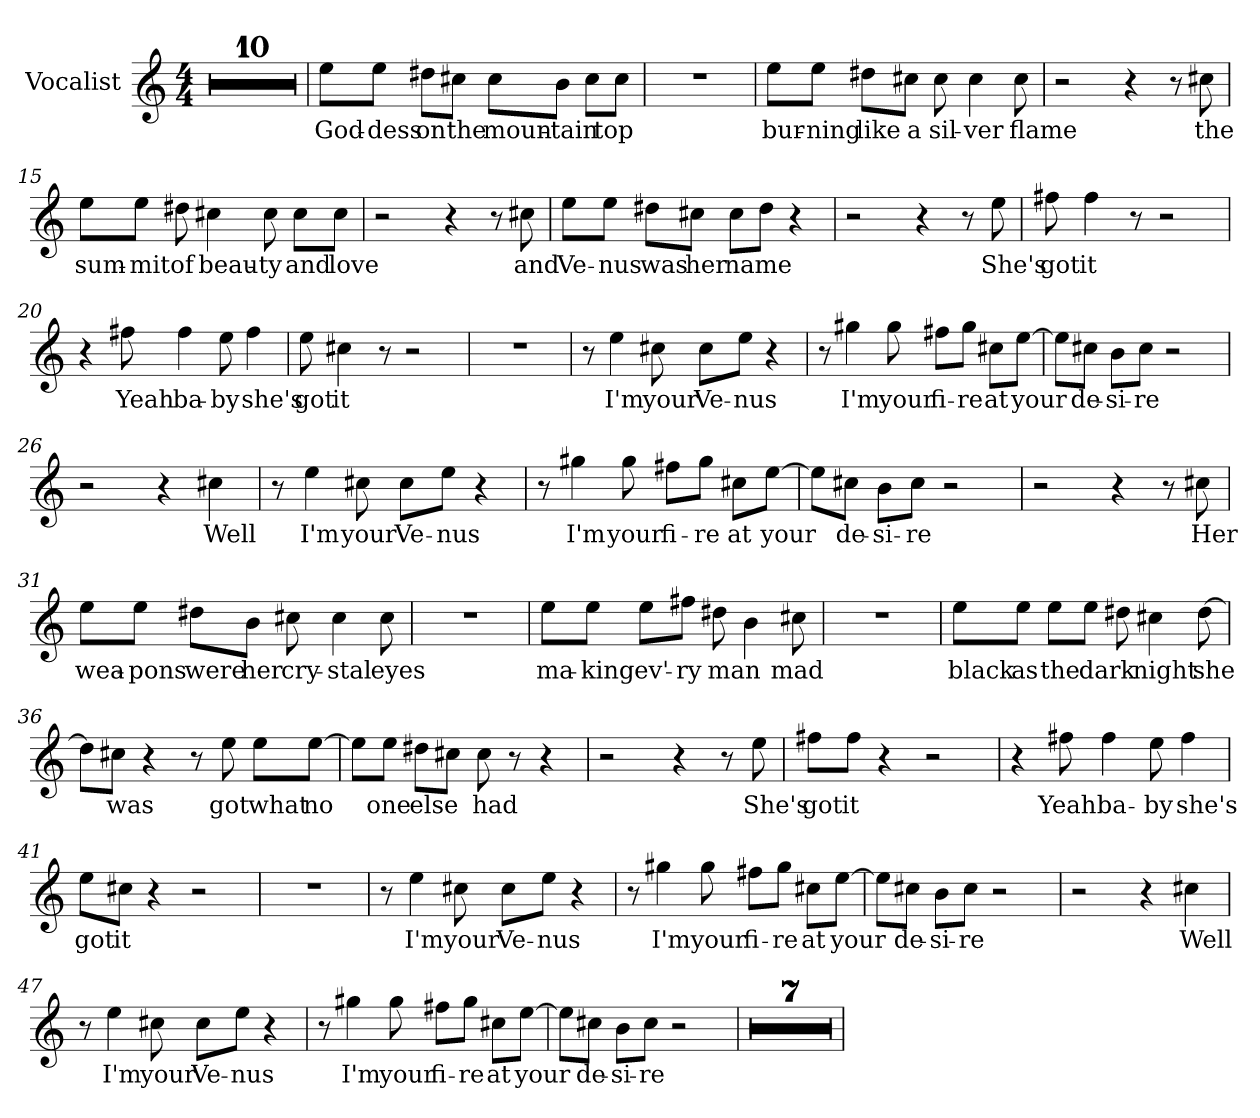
**kern	**text
*part1	*part1
*staff1	*staff1
*I"Vocalist	*
*clefG2	*
*M4/4	*
=1	=1
*clefG2	*
*M4/4	*
1r	.
=2	=2
1r	.
=3	=3
1r	.
=4	=4
1r	.
=5	=5
1r	.
=6	=6
1r	.
=7	=7
1r	.
=8	=8
1r	.
=9	=9
1r	.
=10	=10
1r	.
=11	=11
8ee\L	God-
8ee\J	-dess
8dd#X\L	on
8cc#X\J	the
8cc#\L	moun-
8b\J	-tain
8cc#\L	_
8cc#\J	top
=12	=12
1r	.
=13	=13
8ee\L	bur-
8ee\J	-ning
8dd#X\L	like
8cc#X\J	a
8cc#	sil-
4cc#	-ver
8cc#	flame
=14	=14
2r	.
4r	.
8r	.
8cc#X	the
=15	=15
8ee\L	sum-
8ee\J	-mit
8dd#X	of
4cc#X	beau-
8cc#	-ty
8cc#\L	and
8cc#\J	love
=16	=16
2r	.
4r	.
8r	.
8cc#X	and
=17	=17
8ee\L	Ve-
8ee\J	-nus
8dd#X\L	was
8cc#X\J	her
8cc#\L	name
8dd#\J	_
4r	.
=18	=18
2r	.
4r	.
8r	.
8ee	She's
=19	=19
8ff#X	got
4ff#	it
8r	.
2r	.
=20	=20
4r	.
8ff#X	Yeah
4ff#	ba-
8ee	-by
4ff#	she's
=21	=21
8ee	got
4cc#X	it
8r	.
2r	.
=22	=22
1r	.
=23	=23
8r	.
4ee	I'm
8cc#X	your
8cc#\L	Ve-
8ee\J	-nus
4r	.
=24	=24
8r	.
4gg#X	I'm
8gg#	your
8ff#X\L	fi-
8gg#\J	-re
8cc#X\L	at
[8ee\J	your
=25	=25
8ee\L]	_
8cc#X\J	de-
8b\L	-si-
8cc#\J	-re
2r	.
=26	=26
2r	.
4r	.
4cc#X	Well
=27	=27
8r	.
4ee	I'm
8cc#X	your
8cc#\L	Ve-
8ee\J	-nus
4r	.
=28	=28
8r	.
4gg#X	I'm
8gg#	your
8ff#X\L	fi-
8gg#\J	-re
8cc#X\L	at
[8ee\J	your
=29	=29
8ee\L]	_
8cc#X\J	de-
8b\L	-si-
8cc#\J	-re
2r	.
=30	=30
2r	.
4r	.
8r	.
8cc#X	Her
=31	=31
8ee\L	wea-
8ee\J	-pons
8dd#X\L	were
8b\J	her
8cc#X	cry-
4cc#	-stal
8cc#	eyes
=32	=32
1r	.
=33	=33
8ee\L	ma-
8ee\J	-king
8ee\L	ev'-
8ff#X\J	-ry
8dd#X	man
4b	_
8cc#X	mad
=34	=34
1r	.
=35	=35
8ee\L	black
8ee\J	as
8ee\L	the
8ee\J	dark
8dd#X	_
4cc#X	night
[8dd#	she
=36	=36
8dd#\L]	_
8cc#X\J	was
4r	.
8r	.
8ee	got
8ee\L	what
[8ee\J	no
=37	=37
8ee\L]	_
8ee\J	one
8dd#X\L	else
8cc#X\J	_
8cc#	had
8r	.
4r	.
=38	=38
2r	.
4r	.
8r	.
8ee	She's
=39	=39
8ff#X\L	got
8ff#\J	it
4r	.
2r	.
=40	=40
4r	.
8ff#X	Yeah
4ff#	ba-
8ee	-by
4ff#	she's
=41	=41
8ee\L	got
8cc#X\J	it
4r	.
2r	.
=42	=42
1r	.
=43	=43
8r	.
4ee	I'm
8cc#X	your
8cc#\L	Ve-
8ee\J	-nus
4r	.
=44	=44
8r	.
4gg#X	I'm
8gg#	your
8ff#X\L	fi-
8gg#\J	-re
8cc#X\L	at
[8ee\J	your
=45	=45
8ee\L]	_
8cc#X\J	de-
8b\L	-si-
8cc#\J	-re
2r	.
=46	=46
2r	.
4r	.
4cc#X	Well
=47	=47
8r	.
4ee	I'm
8cc#X	your
8cc#\L	Ve-
8ee\J	-nus
4r	.
=48	=48
8r	.
4gg#X	I'm
8gg#	your
8ff#X\L	fi-
8gg#\J	-re
8cc#X\L	at
[8ee\J	your
=49	=49
8ee\L]	_
8cc#X\J	de-
8b\L	-si-
8cc#\J	-re
2r	.
=50	=50
1r	.
=51	=51
1r	.
=52	=52
1r	.
=53	=53
1r	.
=54	=54
1r	.
=55	=55
1r	.
=56	=56
1r	.
=	=
*-	*-
